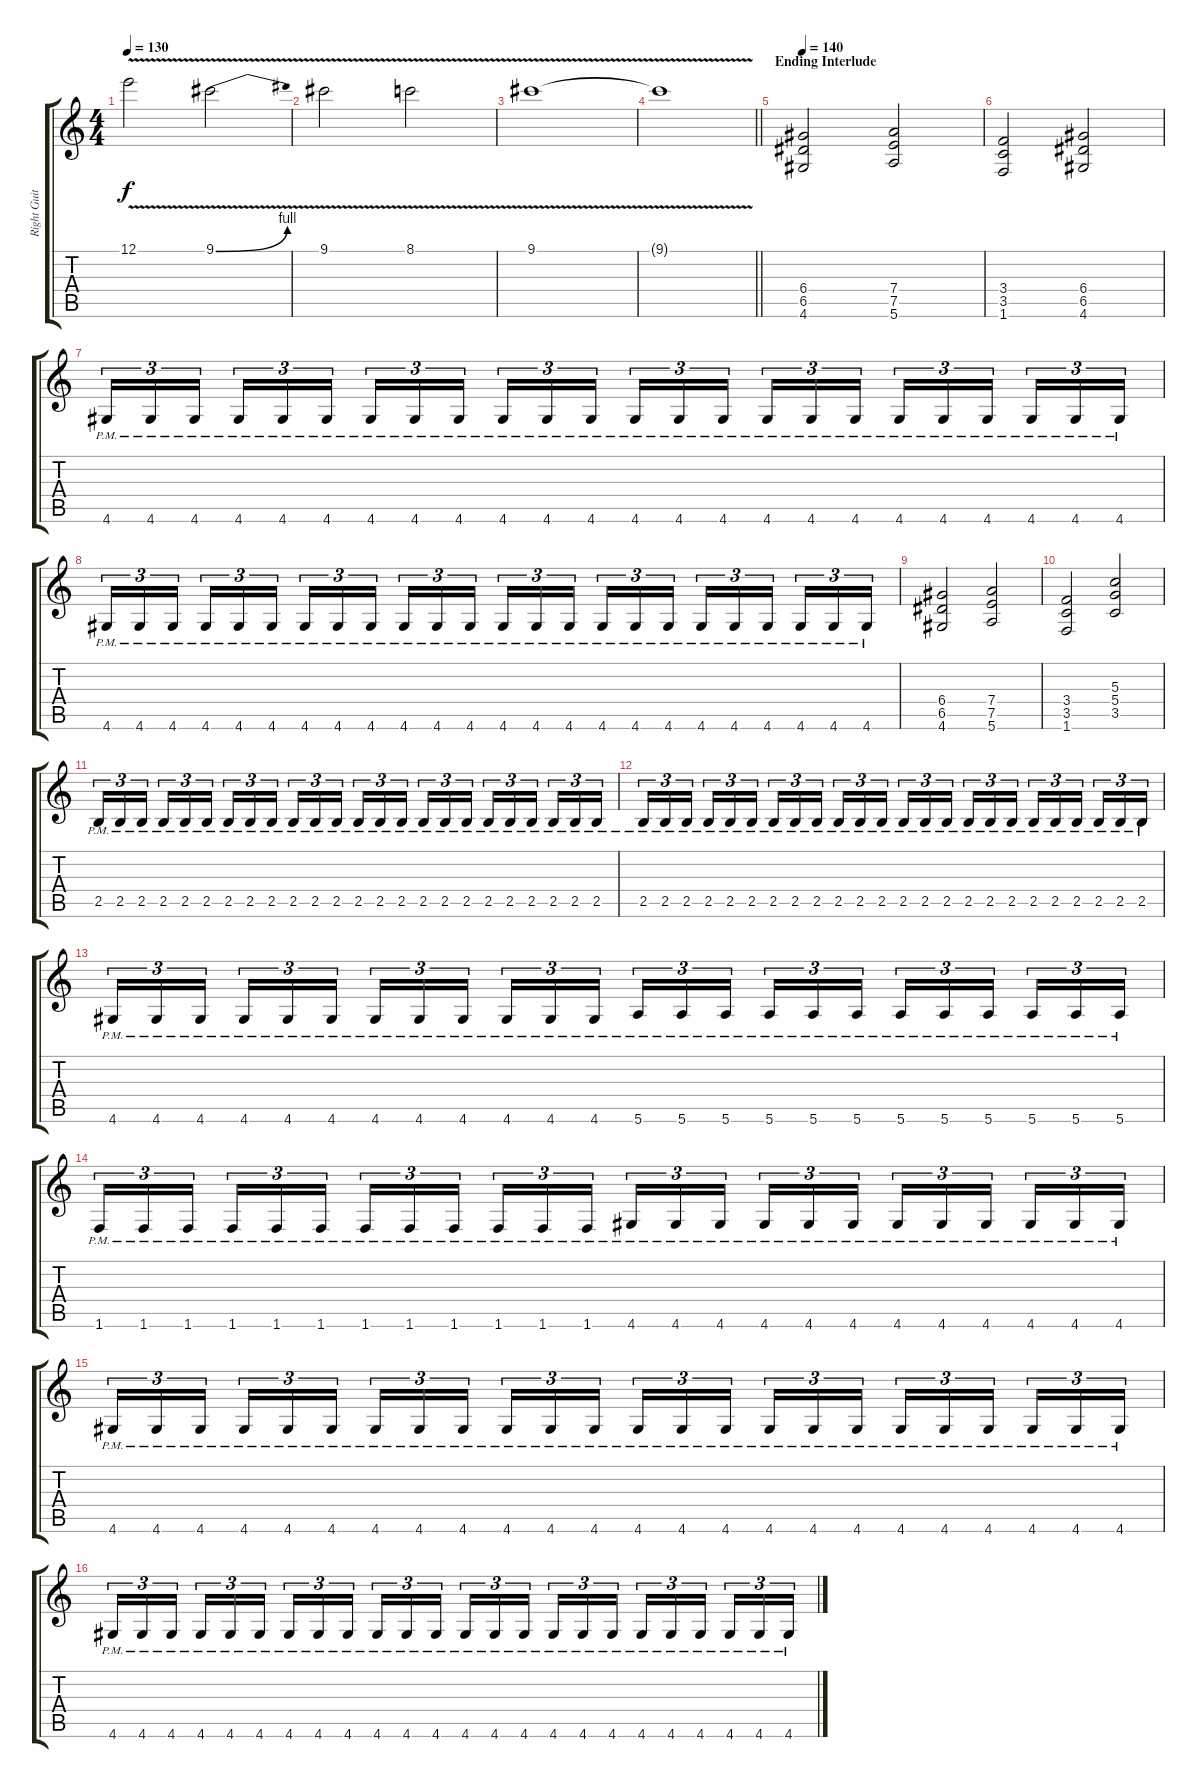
\track ("Right Guitar" "Right Guit") {instrument distortionguitar}
\staff {score tabs}
\tuning (E4 B3 G3 D3 A2 E2) {hide}
\ts (4 4)
\tempo 130
\clef g2
\ks c
12.1{v}.2{dy f} 9.1{be (bend 0 0 60 4) v}.2 |
9.1{v}.2 8.1{v}.2 |
9.1{v}.1 |
\barLineRight lightlight
9.1{t}.1 |
\section ("" "Ending Interlude")
\tempo 140
(6.4 6.5 4.6).2 (7.4 7.5 5.6).2 |
(3.4 3.5 1.6).2 (6.4 6.5 4.6).2 |
4.6{pm}.16{tu (3 2)} 4.6{pm}.16{tu (3 2)} 4.6{pm}.16{tu (3 2) beam splitsecondary} 4.6{pm}.16{tu (3 2)} 4.6{pm}.16{tu (3 2)} 4.6{pm}.16{tu (3 2)} 4.6{pm}.16{tu (3 2)} 4.6{pm}.16{tu (3 2)} 4.6{pm}.16{tu (3 2) beam splitsecondary} 4.6{pm}.16{tu (3 2)} 4.6{pm}.16{tu (3 2)} 4.6{pm}.16{tu (3 2)} 4.6{pm}.16{tu (3 2)} 4.6{pm}.16{tu (3 2)} 4.6{pm}.16{tu (3 2) beam splitsecondary} 4.6{pm}.16{tu (3 2)} 4.6{pm}.16{tu (3 2)} 4.6{pm}.16{tu (3 2)} 4.6{pm}.16{tu (3 2)} 4.6{pm}.16{tu (3 2)} 4.6{pm}.16{tu (3 2) beam splitsecondary} 4.6{pm}.16{tu (3 2)} 4.6{pm}.16{tu (3 2)} 4.6{pm}.16{tu (3 2)} |
4.6{pm}.16{tu (3 2)} 4.6{pm}.16{tu (3 2)} 4.6{pm}.16{tu (3 2) beam splitsecondary} 4.6{pm}.16{tu (3 2)} 4.6{pm}.16{tu (3 2)} 4.6{pm}.16{tu (3 2)} 4.6{pm}.16{tu (3 2)} 4.6{pm}.16{tu (3 2)} 4.6{pm}.16{tu (3 2) beam splitsecondary} 4.6{pm}.16{tu (3 2)} 4.6{pm}.16{tu (3 2)} 4.6{pm}.16{tu (3 2)} 4.6{pm}.16{tu (3 2)} 4.6{pm}.16{tu (3 2)} 4.6{pm}.16{tu (3 2) beam splitsecondary} 4.6{pm}.16{tu (3 2)} 4.6{pm}.16{tu (3 2)} 4.6{pm}.16{tu (3 2)} 4.6{pm}.16{tu (3 2)} 4.6{pm}.16{tu (3 2)} 4.6{pm}.16{tu (3 2) beam splitsecondary} 4.6{pm}.16{tu (3 2)} 4.6{pm}.16{tu (3 2)} 4.6{pm}.16{tu (3 2)} |
(6.4 6.5 4.6).2 (7.4 7.5 5.6).2 |
(3.4 3.5 1.6).2 (5.3 5.4 3.5).2 |
2.5{pm}.16{tu (3 2)} 2.5{pm}.16{tu (3 2)} 2.5{pm}.16{tu (3 2) beam splitsecondary} 2.5{pm}.16{tu (3 2)} 2.5{pm}.16{tu (3 2)} 2.5{pm}.16{tu (3 2)} 2.5{pm}.16{tu (3 2)} 2.5{pm}.16{tu (3 2)} 2.5{pm}.16{tu (3 2) beam splitsecondary} 2.5{pm}.16{tu (3 2)} 2.5{pm}.16{tu (3 2)} 2.5{pm}.16{tu (3 2)} 2.5{pm}.16{tu (3 2)} 2.5{pm}.16{tu (3 2)} 2.5{pm}.16{tu (3 2) beam splitsecondary} 2.5{pm}.16{tu (3 2)} 2.5{pm}.16{tu (3 2)} 2.5{pm}.16{tu (3 2)} 2.5{pm}.16{tu (3 2)} 2.5{pm}.16{tu (3 2)} 2.5{pm}.16{tu (3 2) beam splitsecondary} 2.5{pm}.16{tu (3 2)} 2.5{pm}.16{tu (3 2)} 2.5{pm}.16{tu (3 2)} |
2.5{pm}.16{tu (3 2)} 2.5{pm}.16{tu (3 2)} 2.5{pm}.16{tu (3 2) beam splitsecondary} 2.5{pm}.16{tu (3 2)} 2.5{pm}.16{tu (3 2)} 2.5{pm}.16{tu (3 2)} 2.5{pm}.16{tu (3 2)} 2.5{pm}.16{tu (3 2)} 2.5{pm}.16{tu (3 2) beam splitsecondary} 2.5{pm}.16{tu (3 2)} 2.5{pm}.16{tu (3 2)} 2.5{pm}.16{tu (3 2)} 2.5{pm}.16{tu (3 2)} 2.5{pm}.16{tu (3 2)} 2.5{pm}.16{tu (3 2) beam splitsecondary} 2.5{pm}.16{tu (3 2)} 2.5{pm}.16{tu (3 2)} 2.5{pm}.16{tu (3 2)} 2.5{pm}.16{tu (3 2)} 2.5{pm}.16{tu (3 2)} 2.5{pm}.16{tu (3 2) beam splitsecondary} 2.5{pm}.16{tu (3 2)} 2.5{pm}.16{tu (3 2)} 2.5{pm}.16{tu (3 2)} |
4.6{pm}.16{tu (3 2)} 4.6{pm}.16{tu (3 2)} 4.6{pm}.16{tu (3 2) beam splitsecondary} 4.6{pm}.16{tu (3 2)} 4.6{pm}.16{tu (3 2)} 4.6{pm}.16{tu (3 2)} 4.6{pm}.16{tu (3 2)} 4.6{pm}.16{tu (3 2)} 4.6{pm}.16{tu (3 2) beam splitsecondary} 4.6{pm}.16{tu (3 2)} 4.6{pm}.16{tu (3 2)} 4.6{pm}.16{tu (3 2)} 5.6{pm}.16{tu (3 2)} 5.6{pm}.16{tu (3 2)} 5.6{pm}.16{tu (3 2) beam splitsecondary} 5.6{pm}.16{tu (3 2)} 5.6{pm}.16{tu (3 2)} 5.6{pm}.16{tu (3 2)} 5.6{pm}.16{tu (3 2)} 5.6{pm}.16{tu (3 2)} 5.6{pm}.16{tu (3 2) beam splitsecondary} 5.6{pm}.16{tu (3 2)} 5.6{pm}.16{tu (3 2)} 5.6{pm}.16{tu (3 2)} |
1.6{pm}.16{tu (3 2)} 1.6{pm}.16{tu (3 2)} 1.6{pm}.16{tu (3 2) beam splitsecondary} 1.6{pm}.16{tu (3 2)} 1.6{pm}.16{tu (3 2)} 1.6{pm}.16{tu (3 2)} 1.6{pm}.16{tu (3 2)} 1.6{pm}.16{tu (3 2)} 1.6{pm}.16{tu (3 2) beam splitsecondary} 1.6{pm}.16{tu (3 2)} 1.6{pm}.16{tu (3 2)} 1.6{pm}.16{tu (3 2)} 4.6{pm}.16{tu (3 2)} 4.6{pm}.16{tu (3 2)} 4.6{pm}.16{tu (3 2) beam splitsecondary} 4.6{pm}.16{tu (3 2)} 4.6{pm}.16{tu (3 2)} 4.6{pm}.16{tu (3 2)} 4.6{pm}.16{tu (3 2)} 4.6{pm}.16{tu (3 2)} 4.6{pm}.16{tu (3 2) beam splitsecondary} 4.6{pm}.16{tu (3 2)} 4.6{pm}.16{tu (3 2)} 4.6{pm}.16{tu (3 2)} |
4.6{pm}.16{tu (3 2)} 4.6{pm}.16{tu (3 2)} 4.6{pm}.16{tu (3 2) beam splitsecondary} 4.6{pm}.16{tu (3 2)} 4.6{pm}.16{tu (3 2)} 4.6{pm}.16{tu (3 2)} 4.6{pm}.16{tu (3 2)} 4.6{pm}.16{tu (3 2)} 4.6{pm}.16{tu (3 2) beam splitsecondary} 4.6{pm}.16{tu (3 2)} 4.6{pm}.16{tu (3 2)} 4.6{pm}.16{tu (3 2)} 4.6{pm}.16{tu (3 2)} 4.6{pm}.16{tu (3 2)} 4.6{pm}.16{tu (3 2) beam splitsecondary} 4.6{pm}.16{tu (3 2)} 4.6{pm}.16{tu (3 2)} 4.6{pm}.16{tu (3 2)} 4.6{pm}.16{tu (3 2)} 4.6{pm}.16{tu (3 2)} 4.6{pm}.16{tu (3 2) beam splitsecondary} 4.6{pm}.16{tu (3 2)} 4.6{pm}.16{tu (3 2)} 4.6{pm}.16{tu (3 2)} |
4.6{pm}.16{tu (3 2)} 4.6{pm}.16{tu (3 2)} 4.6{pm}.16{tu (3 2) beam splitsecondary} 4.6{pm}.16{tu (3 2)} 4.6{pm}.16{tu (3 2)} 4.6{pm}.16{tu (3 2)} 4.6{pm}.16{tu (3 2)} 4.6{pm}.16{tu (3 2)} 4.6{pm}.16{tu (3 2) beam splitsecondary} 4.6{pm}.16{tu (3 2)} 4.6{pm}.16{tu (3 2)} 4.6{pm}.16{tu (3 2)} 4.6{pm}.16{tu (3 2)} 4.6{pm}.16{tu (3 2)} 4.6{pm}.16{tu (3 2) beam splitsecondary} 4.6{pm}.16{tu (3 2)} 4.6{pm}.16{tu (3 2)} 4.6{pm}.16{tu (3 2)} 4.6{pm}.16{tu (3 2)} 4.6{pm}.16{tu (3 2)} 4.6{pm}.16{tu (3 2) beam splitsecondary} 4.6{pm}.16{tu (3 2)} 4.6{pm}.16{tu (3 2)} 4.6{pm}.16{tu (3 2)}
